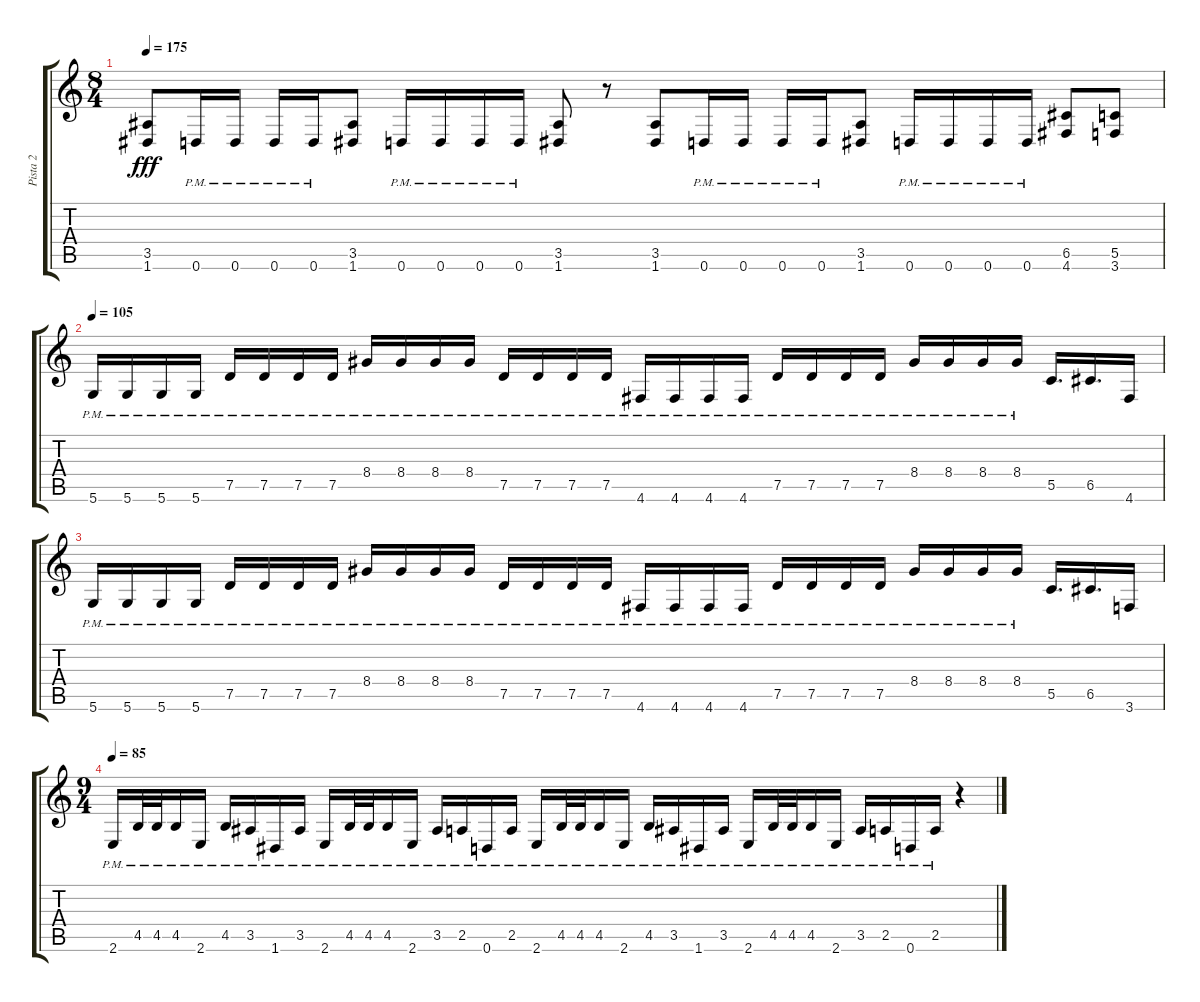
\track ("Pista 2" "Pista 2") {instrument distortionguitar}
\staff {score tabs}
\tuning (D4 A3 F3 C3 G2 D2) {hide}
\ts (8 4)
\tempo 175
\clef g2
\ks c
(3.5 1.6).8{dy fff} 0.6{pm}.16 0.6{pm}.16 0.6{pm}.16 0.6{pm}.16 (3.5 1.6).8 0.6{pm}.16 0.6{pm}.16 0.6{pm}.16 0.6{pm}.16 (3.5 1.6).8 r.8 (3.5 1.6).8 0.6{pm}.16 0.6{pm}.16 0.6{pm}.16 0.6{pm}.16 (3.5 1.6).8 0.6{pm}.16 0.6{pm}.16 0.6{pm}.16 0.6{pm}.16 (6.5 4.6).8 (5.5 3.6).8 |
\tempo 105
5.6{pm}.16 5.6{pm}.16 5.6{pm}.16 5.6{pm}.16 7.5{pm}.16 7.5{pm}.16 7.5{pm}.16 7.5{pm}.16 8.4{pm}.16 8.4{pm}.16 8.4{pm}.16 8.4{pm}.16 7.5{pm}.16 7.5{pm}.16 7.5{pm}.16 7.5{pm}.16 4.6{pm}.16 4.6{pm}.16 4.6{pm}.16 4.6{pm}.16 7.5{pm}.16 7.5{pm}.16 7.5{pm}.16 7.5{pm}.16 8.4{pm}.16 8.4{pm}.16 8.4{pm}.16 8.4{pm}.16 5.5.16{d} 6.5.16{d} 4.6.16 |
5.6{pm}.16 5.6{pm}.16 5.6{pm}.16 5.6{pm}.16 7.5{pm}.16 7.5{pm}.16 7.5{pm}.16 7.5{pm}.16 8.4{pm}.16 8.4{pm}.16 8.4{pm}.16 8.4{pm}.16 7.5{pm}.16 7.5{pm}.16 7.5{pm}.16 7.5{pm}.16 4.6{pm}.16 4.6{pm}.16 4.6{pm}.16 4.6{pm}.16 7.5{pm}.16 7.5{pm}.16 7.5{pm}.16 7.5{pm}.16 8.4{pm}.16 8.4{pm}.16 8.4{pm}.16 8.4{pm}.16 5.5.16{d} 6.5.16{d} 3.6.16 |
\ts (9 4)
\tempo 85
2.6{pm}.16 4.5{pm}.32 4.5{pm}.32 4.5{pm}.16 2.6{pm}.16 4.5{pm}.16 3.5{pm}.16 1.6{pm}.16 3.5{pm}.16 2.6{pm}.16 4.5{pm}.32 4.5{pm}.32 4.5{pm}.16 2.6{pm}.16 3.5{pm}.16 2.5{pm}.16 0.6{pm}.16 2.5{pm}.16 2.6{pm}.16 4.5{pm}.32 4.5{pm}.32 4.5{pm}.16 2.6{pm}.16 4.5{pm}.16 3.5{pm}.16 1.6{pm}.16 3.5{pm}.16 2.6{pm}.16 4.5{pm}.32 4.5{pm}.32 4.5{pm}.16 2.6{pm}.16 3.5{pm}.16 2.5{pm}.16 0.6{pm}.16 2.5{pm}.16 r.4
